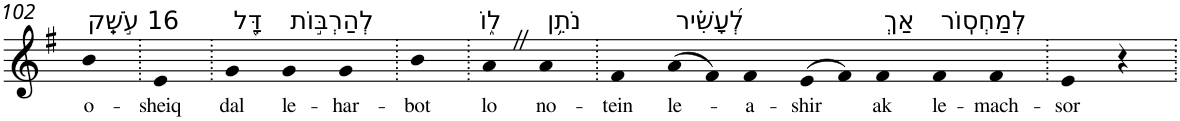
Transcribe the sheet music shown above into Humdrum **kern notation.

**kern	**text
*part1	*part1
*staff1	*staff1
*I"Piano	*
*I'Pno	*
!!LO:PB:g=z
*clefG2	*
*k[f#]	*
*G:	*
=102	=102
!LO:TX:a:t=16 עֹ֣שֵֽׁק	!
!	!LO:LY:b
4b	o-
=103.	=103.
!	!LO:LY:b
4e	-sheiq
=104.	=104.
!LO:TX:a:t=דָּ֭ל	!
!	!LO:LY:b
4g	dal
!LO:TX:a:t=לְהַרְבּ֣וֹת	!
!	!LO:LY:b
4g	le-
!	!LO:LY:b
4g	-har-
=105.	=105.
!	!LO:LY:b
4b	-bot
=106.	=106.
!LO:TX:a:t=ל֑וֹ	!
!	!LO:LY:b
4aZ	lo
!LO:TX:a:t=נֹתֵ֥ן	!
!	!LO:LY:b
4a	no-
=107.	=107.
!	!LO:LY:b
4f#	-tein
!LO:TX:a:t=לְ֝עָשִׁ֗יר	!
!	!LO:LY:b
(>8a	le-
8f#)	.
!	!LO:LY:b
4f#	-a-
!	!LO:LY:b
(>8e	-shir
8f#)	.
!LO:TX:a:t=אַךְ	!
!	!LO:LY:b
4f#	ak
!LO:TX:a:t=לְמַחְסֽוֹר	!
!	!LO:LY:b
4f#	le-
!	!LO:LY:b
4f#	-mach-
=108.	=108.
!	!LO:LY:b
4e	-sor
4r	.
=.	=.
*-	*-
